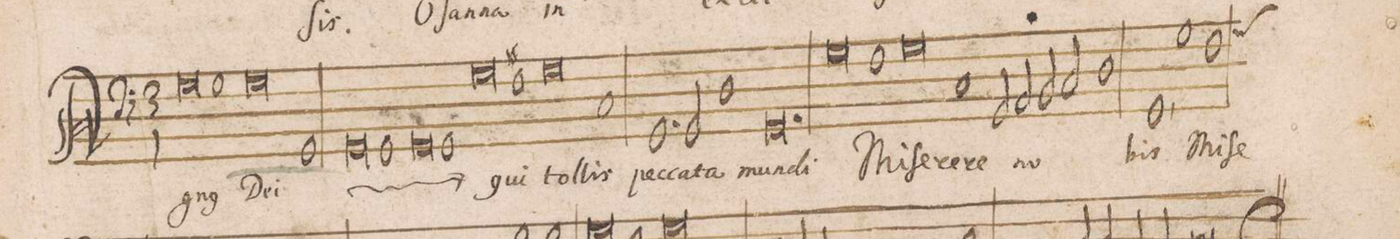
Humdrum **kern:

**kern	**text	**dynam
*I"BASVS	*	*
*clefF4	*	*
*k[]	*	*
*M3/1	*	*
*2\right	*2\right	*2\right
0G	A-	.
1G	-gnus	.
=2-	=2-	=2-
0G	De-	.
1GG	-i	.
=3-	=3-	=3-
*	*ij	*
0GG	A-	.
1GG	-gnus	.
=4-	=4-	=4-
0GG	De-	.
1GG	-i	.
*	*Xij	*
=5-	=5-	=5-
0G	qui	.
1F#Xi	tol-	.
=6-	=6-	=6-
0G	-lis	.
1C	pec-	.
=7-	=7-	=7-
1.GG	-ca-	.
2GG/	-ta	.
1D	mun-	.
=8-	=8-	=8-
0.GG	-di	.
=9-	=9-	=9-
0G	Mi-	.
1Fny	-ſe-	.
=10-	=10-	=10-
0G	-re-	.
1C	-re	.
=11-	=11-	=11-
2GG/	no-	.
2AA/	.	.
2BB/	.	.
2C/	.	.
1D	.	.
=12-	=12-	=12-
1GG,	-bis	.
1G	Mi-	.
1F	-ſe-	.
*custos:G	*	*
=13-	=13-	=13-
*-	*-	*-
